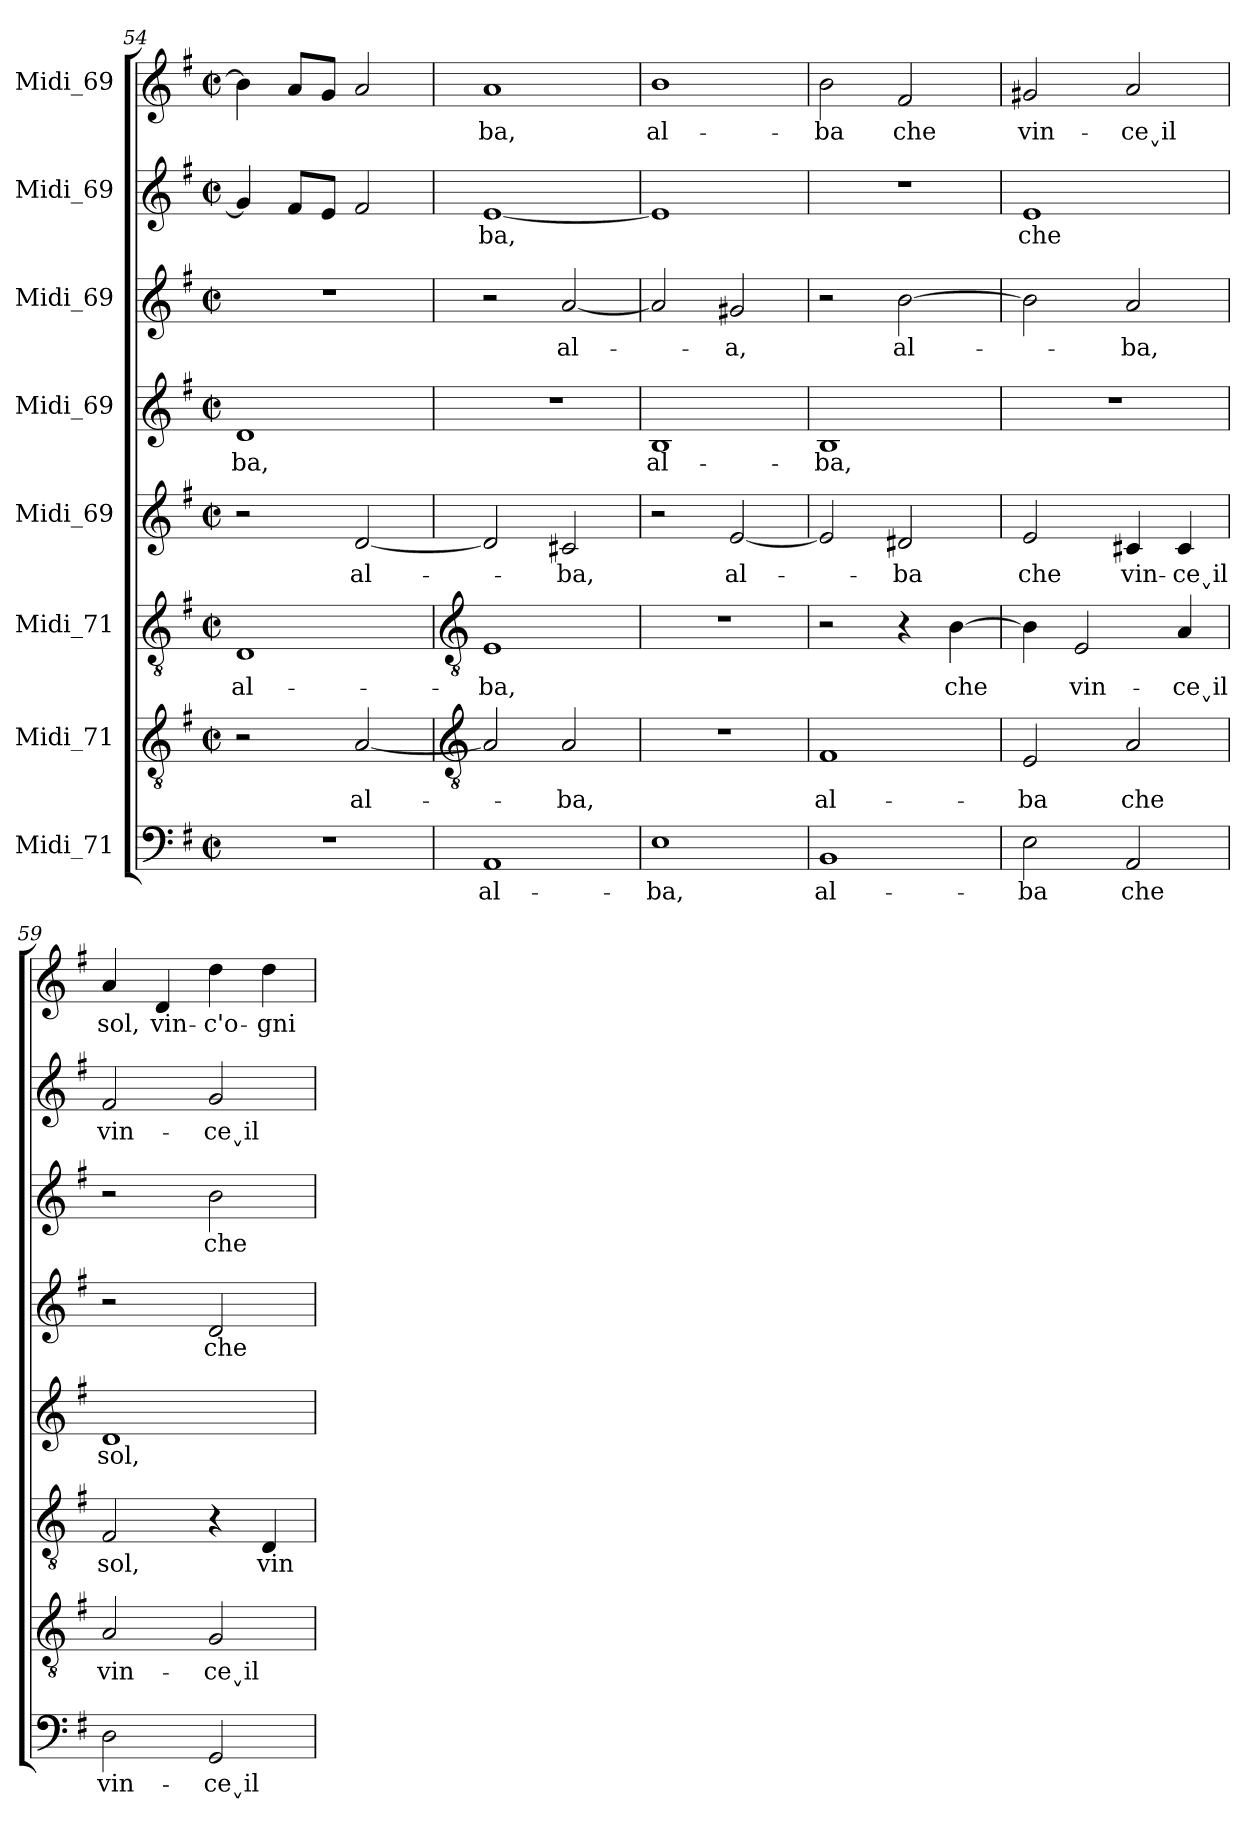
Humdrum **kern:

**kern	**text	**kern	**text	**kern	**text	**kern	**text	**kern	**text	**kern	**text	**kern	**text	**kern	**text
*part8	*part8	*part7	*part7	*part6	*part6	*part5	*part5	*part4	*part4	*part3	*part3	*part2	*part2	*part1	*part1
*staff8	*staff8	*staff7	*staff7	*staff6	*staff6	*staff5	*staff5	*staff4	*staff4	*staff3	*staff3	*staff2	*staff2	*staff1	*staff1
*I"Midi_71	*	*I"Midi_71	*	*I"Midi_71	*	*I"Midi_69	*	*I"Midi_69	*	*I"Midi_69	*	*I"Midi_69	*	*I"Midi_69	*
*clefF4	*	*clefGv2	*	*clefGv2	*	*clefG2	*	*clefG2	*	*clefG2	*	*clefG2	*	*clefG2	*
*k[f#]	*	*k[f#]	*	*k[f#]	*	*k[f#]	*	*k[f#]	*	*k[f#]	*	*k[f#]	*	*k[f#]	*
*G:	*	*G:	*	*G:	*	*G:	*	*G:	*	*G:	*	*G:	*	*G:	*
*M2/2	*	*M2/2	*	*M2/2	*	*M2/2	*	*M2/2	*	*M2/2	*	*M2/2	*	*M2/2	*
*met(c|)	*	*met(c|)	*	*met(c|)	*	*met(c|)	*	*met(c|)	*	*met(c|)	*	*met(c|)	*	*met(c|)	*
=54	=54	=54	=54	=54	=54	=54	=54	=54	=54	=54	=54	=54	=54	=54	=54
!	!	!	!	!	!LO:LY:b	!	!	!	!LO:LY:b	!	!	!	!	!	!
1r	.	2r	.	1D	al-	2r	.	1d	-ba,	1r	.	4g]	.	4b]	.
.	.	.	.	.	.	.	.	.	.	.	.	8f#L	.	8aL	.
.	.	.	.	.	.	.	.	.	.	.	.	8eJ	.	8gJ	.
!	!	!	!LO:LY:b	!	!	!	!LO:LY:b	!	!	!	!	!	!	!	!
.	.	[2A	al-	.	.	[2d	al-	.	.	.	.	2f#	.	2a	.
!!LO:LB:g=z
=55	=55	=55	=55	=55	=55	=55	=55	=55	=55	=55	=55	=55	=55	=55	=55
*	*	*clefGv2	*	*clefGv2	*	*	*	*	*	*	*	*	*	*	*
!	!LO:LY:b	!	!	!	!LO:LY:b	!	!	!	!	!	!	!	!LO:LY:b	!	!LO:LY:b
1AA	al-	2A]	.	1E	-ba,	2d]	.	1r	.	2r	.	[1e	ba,	1a	ba,
!	!	!	!LO:LY:b	!	!	!	!LO:LY:b	!	!	!	!LO:LY:b	!	!	!	!
.	.	2A	-ba,	.	.	2c#X	-ba,	.	.	[2a	al-	.	.	.	.
=56	=56	=56	=56	=56	=56	=56	=56	=56	=56	=56	=56	=56	=56	=56	=56
!	!LO:LY:b	!	!	!	!	!	!	!	!LO:LY:b	!	!	!	!	!	!LO:LY:b
1E	-ba,	1r	.	1r	.	2r	.	1B	al-	2a]	.	1e]	.	1b	al-
!	!	!	!	!	!	!	!LO:LY:b	!	!	!	!LO:LY:b	!	!	!	!
.	.	.	.	.	.	[2e	al-	.	.	2g#X	-a,	.	.	.	.
=57	=57	=57	=57	=57	=57	=57	=57	=57	=57	=57	=57	=57	=57	=57	=57
!	!LO:LY:b	!	!LO:LY:b	!	!	!	!	!	!LO:LY:b	!	!	!	!	!	!LO:LY:b
1BB	al-	1F#	al-	2r	.	2e]	.	1B	-ba,	2r	.	1r	.	2b	-ba
!	!	!	!	!	!	!	!LO:LY:b	!	!	!	!LO:LY:b	!	!	!	!LO:LY:b
.	.	.	.	4r	.	2d#X	-ba	.	.	[2b	al-	.	.	2f#	che
!	!	!	!	!	!LO:LY:b	!	!	!	!	!	!	!	!	!	!
.	.	.	.	[4B	che	.	.	.	.	.	.	.	.	.	.
=58	=58	=58	=58	=58	=58	=58	=58	=58	=58	=58	=58	=58	=58	=58	=58
!	!LO:LY:b	!	!LO:LY:b	!	!	!	!LO:LY:b	!	!	!	!	!	!LO:LY:b	!	!LO:LY:b
2E	-ba	2E	-ba	4B]	.	2e	che	1r	.	2b]	.	1e	che	2g#X	vin-
!	!	!	!	!	!LO:LY:b	!	!	!	!	!	!	!	!	!	!
.	.	.	.	2E	vin-	.	.	.	.	.	.	.	.	.	.
!	!LO:LY:b	!	!LO:LY:b	!	!	!	!LO:LY:b	!	!	!	!LO:LY:b	!	!	!	!LO:LY:b
2AA	che	2A	che	.	.	4c#X	vin-	.	.	2a	-ba,	.	.	2a	-ceˬil
!	!	!	!	!	!LO:LY:b	!	!LO:LY:b	!	!	!	!	!	!	!	!
.	.	.	.	4A	-ceˬil	4c#	-ceˬil	.	.	.	.	.	.	.	.
=59	=59	=59	=59	=59	=59	=59	=59	=59	=59	=59	=59	=59	=59	=59	=59
!	!LO:LY:b	!	!LO:LY:b	!	!LO:LY:b	!	!LO:LY:b	!	!	!	!	!	!LO:LY:b	!	!LO:LY:b
2D	vin-	2A	vin-	2F#	sol,	1d	sol,	2r	.	2r	.	2f#	vin-	4a	sol,
!	!	!	!	!	!	!	!	!	!	!	!	!	!	!	!LO:LY:b
.	.	.	.	.	.	.	.	.	.	.	.	.	.	4d	vin-
!	!LO:LY:b	!	!LO:LY:b	!	!	!	!	!	!LO:LY:b	!	!LO:LY:b	!	!LO:LY:b	!	!LO:LY:b
2GG	-ceˬil	2G	-ceˬil	4r	.	.	.	2d	che	2b	che	2g	-ceˬil	4dd	-c'o-
!	!	!	!	!	!LO:LY:b	!	!	!	!	!	!	!	!	!	!LO:LY:b
.	.	.	.	4D	vin-	.	.	.	.	.	.	.	.	4dd	-gni
=	=	=	=	=	=	=	=	=	=	=	=	=	=	=	=
*-	*-	*-	*-	*-	*-	*-	*-	*-	*-	*-	*-	*-	*-	*-	*-
